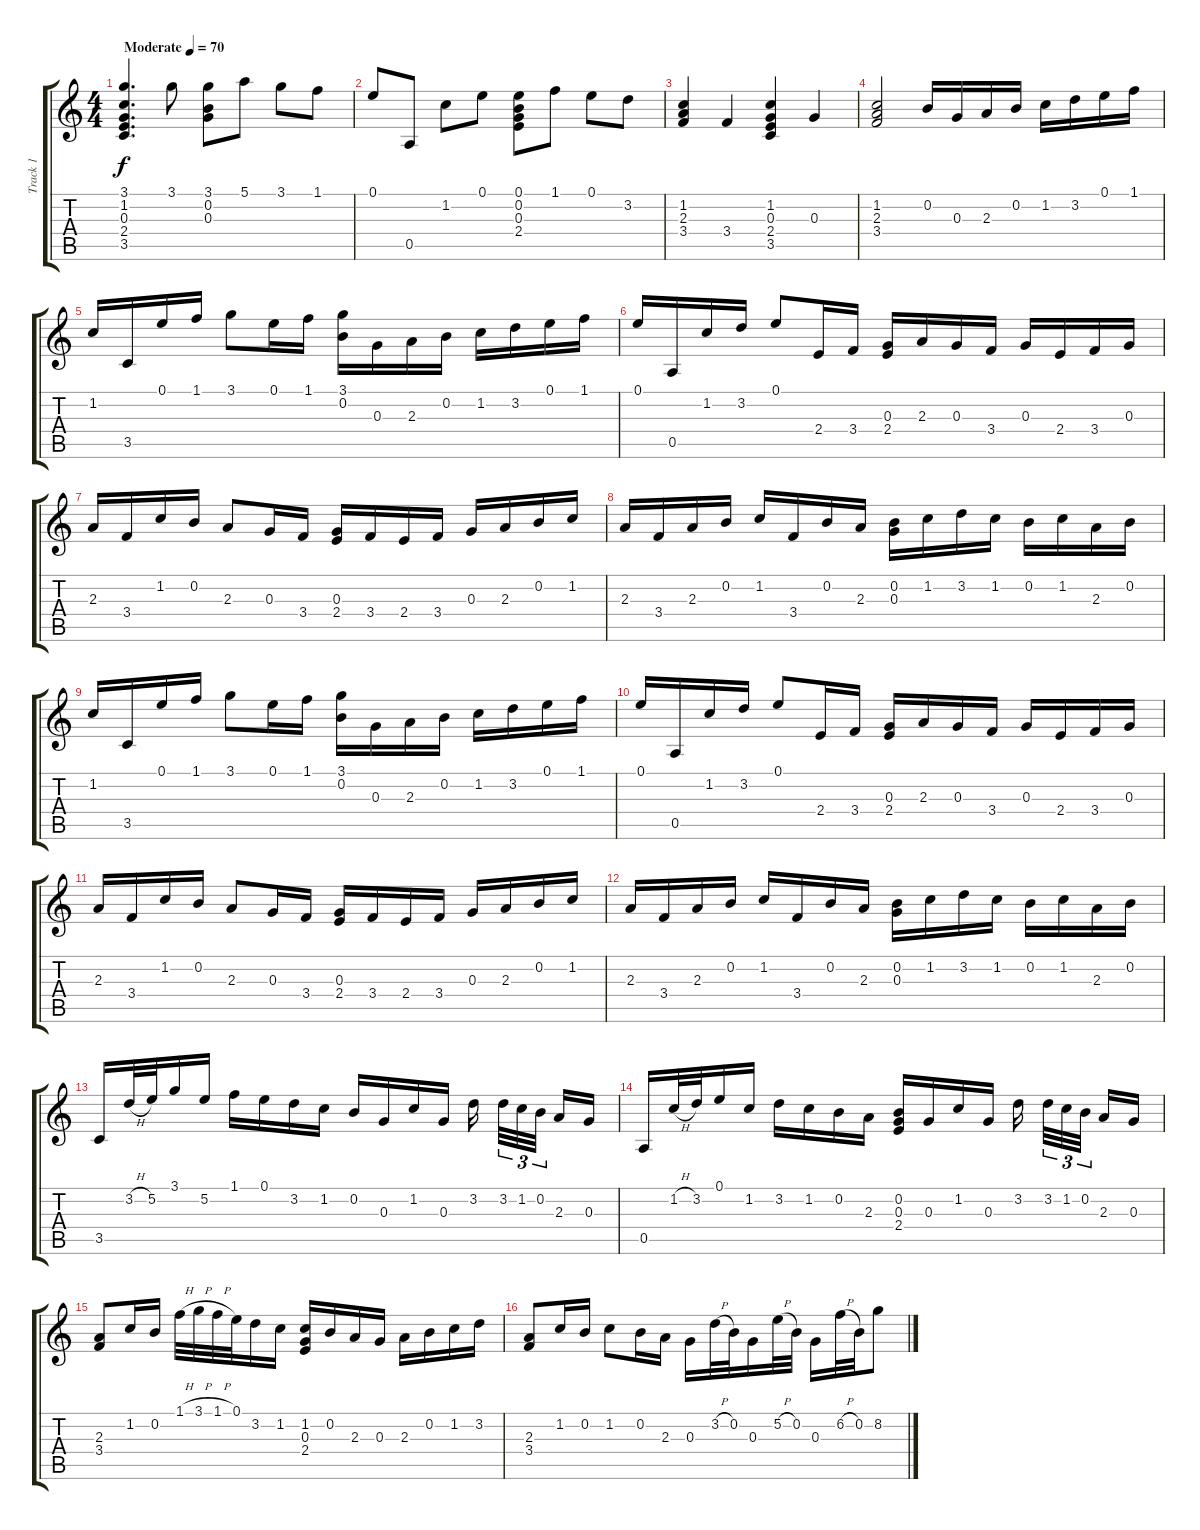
\track ("Track 1" "Track 1") {instrument acousticguitarsteel}
\staff {score tabs}
\tuning (E4 B3 G3 D3 A2 E2) {hide}
\ts (4 4)
\tempo (70 "Moderate")
\clef g2
\ks c
(3.1 1.2 0.3 2.4 3.5).4{d dy f instrument acousticguitarsteel} 3.1.8 (3.1 0.2 0.3).8 5.1.8 3.1.8 1.1.8 |
0.1.8 0.5.8 1.2.8 0.1.8 (0.1 0.2 0.3 2.4).8 1.1.8 0.1.8 3.2.8 |
(1.2 2.3 3.4).4 3.4.4 (1.2 0.3 2.4 3.5).4 0.3.4 |
(1.2 2.3 3.4).2 0.2.16 0.3.16 2.3.16 0.2.16 1.2.16 3.2.16 0.1.16 1.1.16 |
1.2.16 3.5.16 0.1.16 1.1.16 3.1.8 0.1.16 1.1.16 (3.1 0.2).16 0.3.16 2.3.16 0.2.16 1.2.16 3.2.16 0.1.16 1.1.16 |
0.1.16 0.5.16 1.2.16 3.2.16 0.1.8 2.4.16 3.4.16 (0.3 2.4).16 2.3.16 0.3.16 3.4.16 0.3.16 2.4.16 3.4.16 0.3.16 |
2.3.16 3.4.16 1.2.16 0.2.16 2.3.8 0.3.16 3.4.16 (0.3 2.4).16 3.4.16 2.4.16 3.4.16 0.3.16 2.3.16 0.2.16 1.2.16 |
2.3.16 3.4.16 2.3.16 0.2.16 1.2.16 3.4.16 0.2.16 2.3.16 (0.2 0.3).16 1.2.16 3.2.16 1.2.16 0.2.16 1.2.16 2.3.16 0.2.16 |
1.2.16 3.5.16 0.1.16 1.1.16 3.1.8 0.1.16 1.1.16 (3.1 0.2).16 0.3.16 2.3.16 0.2.16 1.2.16 3.2.16 0.1.16 1.1.16 |
0.1.16 0.5.16 1.2.16 3.2.16 0.1.8 2.4.16 3.4.16 (0.3 2.4).16 2.3.16 0.3.16 3.4.16 0.3.16 2.4.16 3.4.16 0.3.16 |
2.3.16 3.4.16 1.2.16 0.2.16 2.3.8 0.3.16 3.4.16 (0.3 2.4).16 3.4.16 2.4.16 3.4.16 0.3.16 2.3.16 0.2.16 1.2.16 |
2.3.16 3.4.16 2.3.16 0.2.16 1.2.16 3.4.16 0.2.16 2.3.16 (0.2 0.3).16 1.2.16 3.2.16 1.2.16 0.2.16 1.2.16 2.3.16 0.2.16 |
3.5.16 3.2{h}.32 5.2.32 3.1.16 5.2.16 1.1.16 0.1.16 3.2.16 1.2.16 0.2.16 0.3.16 1.2.16 0.3.16 3.2.16 3.2.32{tu (3 2)} 1.2.32{tu (3 2)} 0.2.32{tu (3 2)} 2.3.16 0.3.16 |
0.5.16 1.2{h}.32 3.2.32 0.1.16 1.2.16 3.2.16 1.2.16 0.2.16 2.3.16 (0.2 0.3 2.4).16 0.3.16 1.2.16 0.3.16 3.2.16 3.2.32{tu (3 2)} 1.2.32{tu (3 2)} 0.2.32{tu (3 2)} 2.3.16 0.3.16 |
(2.3 3.4).8 1.2.16 0.2.16 1.1{h}.32 3.1{h}.32 1.1{h}.32 0.1.32 3.2.16 1.2.16 (1.2 0.3 2.4).16 0.2.16 2.3.16 0.3.16 2.3.16 0.2.16 1.2.16 3.2.16 |
(2.3 3.4).8 1.2.16 0.2.16 1.2.8 0.2.16 2.3.16 0.3.16 3.2{h}.32 0.2.32 0.3.16 5.2{h}.32 0.2.32 0.3.16 6.2{h}.32 0.2.32 8.2.8
